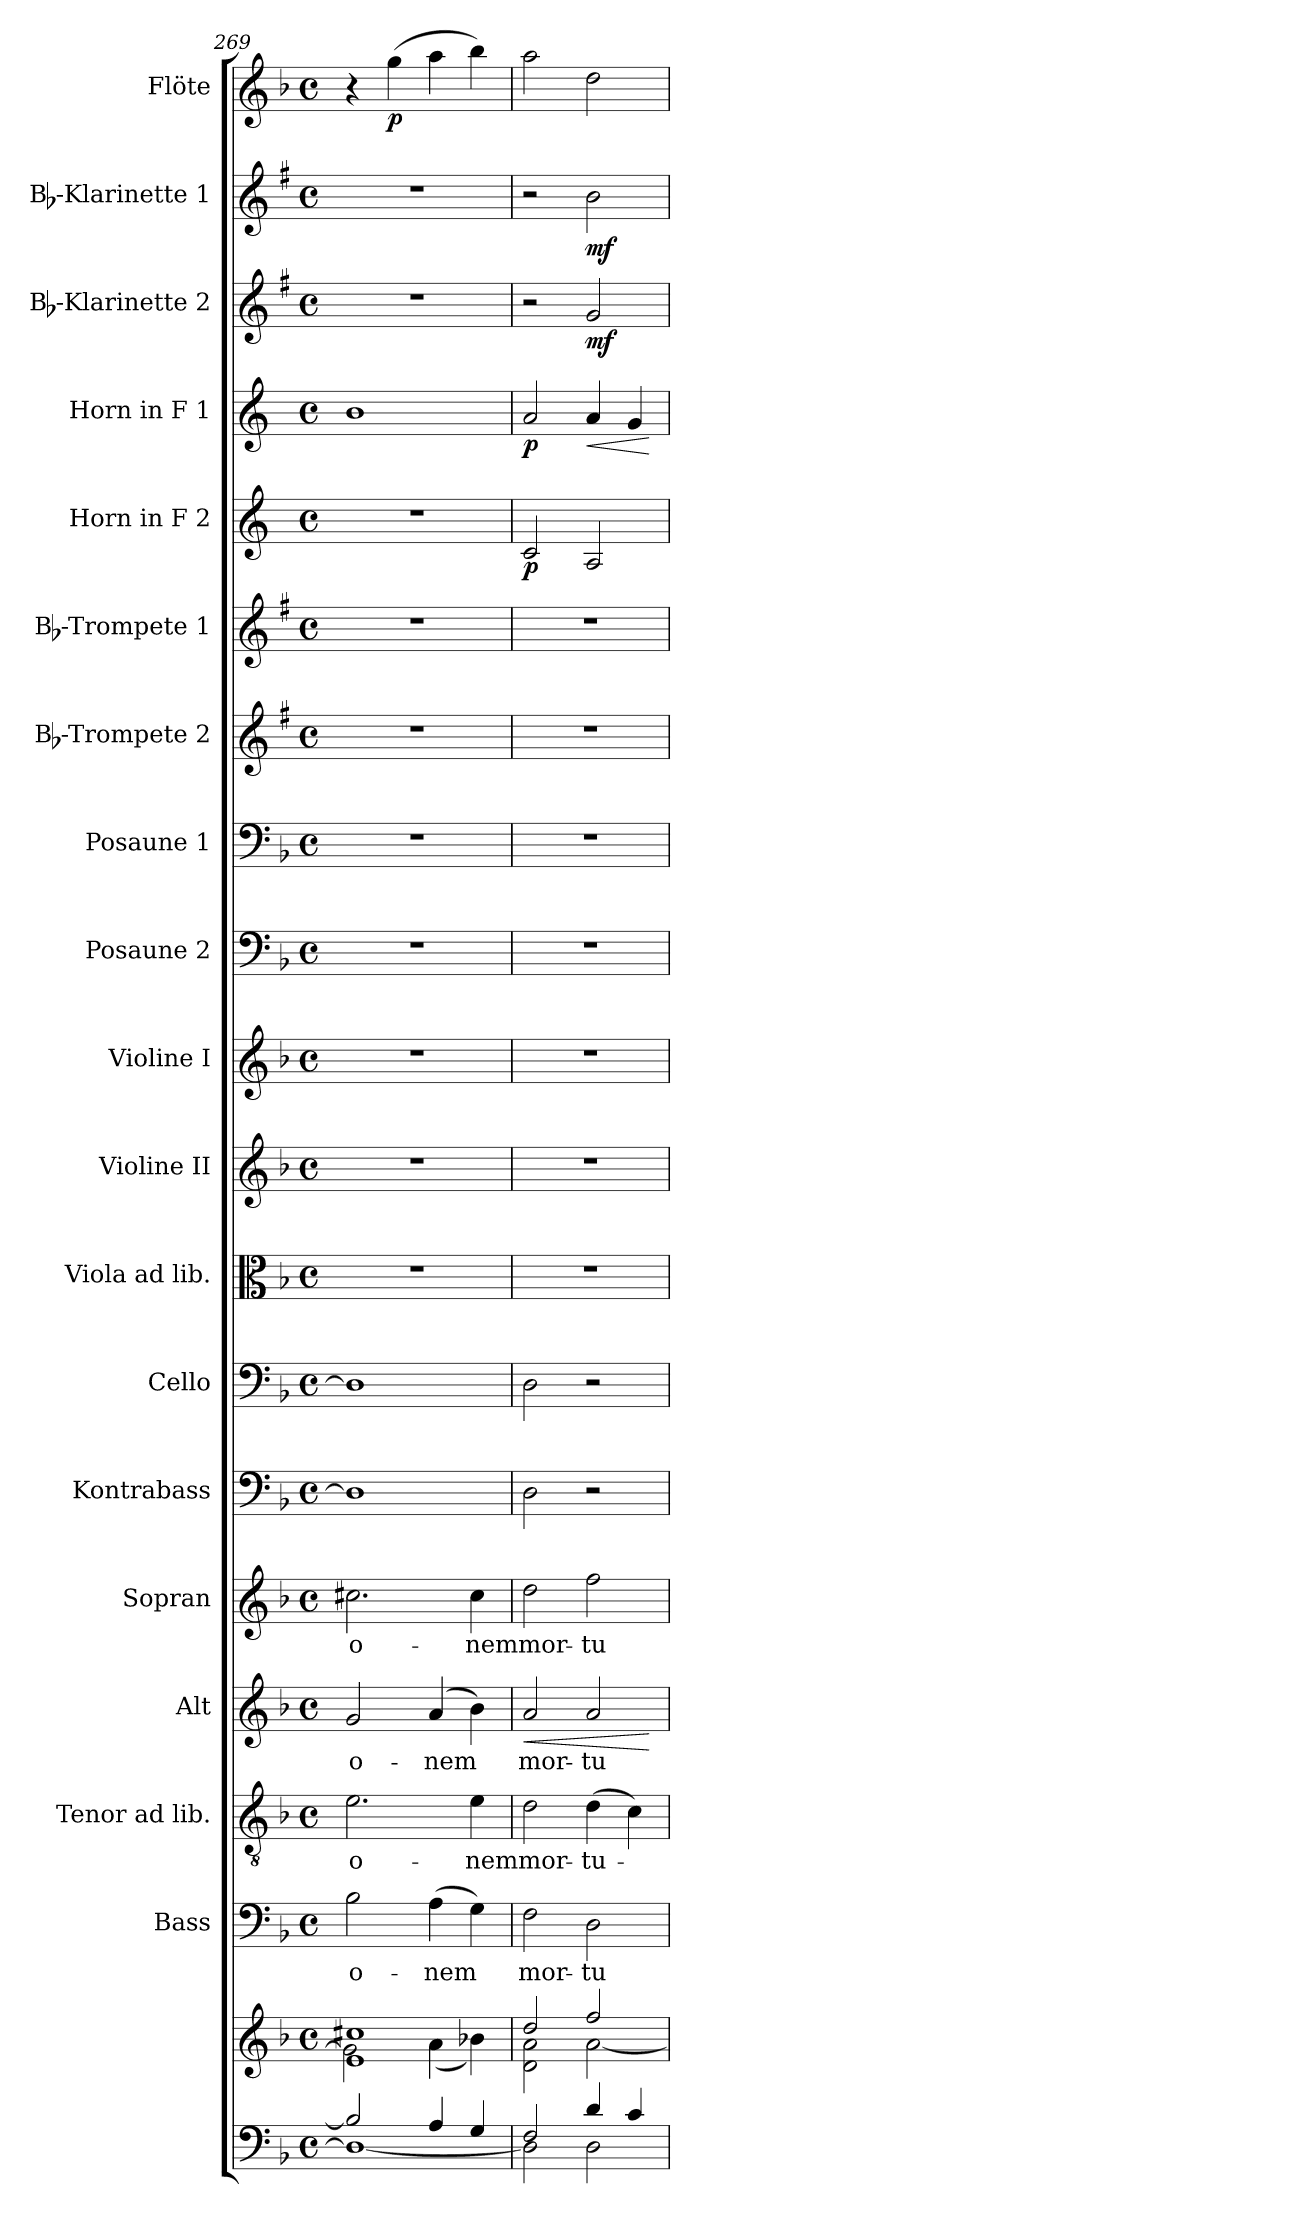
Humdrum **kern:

**kern	**kern	**kern	**text	**kern	**text	**kern	**text	**dynam	**kern	**text	**kern	**kern	**kern	**kern	**kern	**kern	**kern	**kern	**kern	**kern	**dynam	**kern	**dynam	**kern	**dynam	**kern	**dynam	**kern	**dynam
*part19	*part19	*part18	*part18	*part17	*part17	*part16	*part16	*part16	*part15	*part15	*part14	*part13	*part12	*part11	*part10	*part9	*part8	*part7	*part6	*part5	*part5	*part4	*part4	*part3	*part3	*part2	*part2	*part1	*part1
*staff20	*staff19	*staff18	*staff18	*staff17	*staff17	*staff16	*staff16	*staff16	*staff15	*staff15	*staff14	*staff13	*staff12	*staff11	*staff10	*staff9	*staff8	*staff7	*staff6	*staff5	*staff5	*staff4	*staff4	*staff3	*staff3	*staff2	*staff2	*staff1	*staff1
*	*	*I"Bass	*	*I"Tenor ad lib.	*	*I"Alt	*	*	*I"Sopran	*	*I"Kontrabass	*I"Cello	*I"Viola ad lib.	*I"Violine II	*I"Violine I	*I"Posaune 2	*I"Posaune 1	*I"Bb-Trompete 2	*I"Bb-Trompete 1	*I"Horn in F 2	*	*I"Horn in F 1	*	*I"Bb-Klarinette 2	*	*I"Bb-Klarinette 1	*	*I"Flöte	*
*	*	*I'B.	*	*I'T.	*	*I'A.	*	*	*I'S.	*	*I'Kb.	*	*I'Vla.	*I'Vl. II	*I'Vl. I	*I'Pos. 2	*I'Pos. 1	*I'Bb Trp. 2	*I'Bb Trp. 1	*	*	*	*	*I'Bb Kl. 2	*	*I'Bb Kl. 1	*	*I'Fl.	*
*clefF4	*clefG2	*clefF4	*	*clefGv2	*	*clefG2	*	*	*clefG2	*	*clefF4	*clefF4	*clefC3	*clefG2	*clefG2	*clefF4	*clefF4	*clefG2	*clefG2	*clefG2	*	*clefG2	*	*clefG2	*	*clefG2	*	*clefG2	*
*	*	*	*	*	*	*	*	*	*	*	*ITrd7c12	*	*	*	*	*	*	*ITrd1c2	*ITrd1c2	*ITrd4c7	*	*ITrd4c7	*	*ITrd1c2	*	*ITrd1c2	*	*	*
*k[b-]	*k[b-]	*k[b-]	*	*k[b-]	*	*k[b-]	*	*	*k[b-]	*	*k[b-]	*k[b-]	*k[b-]	*k[b-]	*k[b-]	*k[b-]	*k[b-]	*k[b-]	*k[b-]	*k[b-]	*	*k[b-]	*	*k[b-]	*	*k[b-]	*	*k[b-]	*
*F:	*F:	*F:	*	*F:	*	*F:	*	*	*F:	*	*F:	*F:	*F:	*F:	*F:	*F:	*F:	*F:	*F:	*F:	*	*F:	*	*F:	*	*F:	*	*F:	*
*M4/4	*M4/4	*M4/4	*	*M4/4	*	*M4/4	*	*	*M4/4	*	*M4/4	*M4/4	*M4/4	*M4/4	*M4/4	*M4/4	*M4/4	*M4/4	*M4/4	*M4/4	*	*M4/4	*	*M4/4	*	*M4/4	*	*M4/4	*
*met(c)	*met(c)	*met(c)	*	*met(c)	*	*met(c)	*	*	*met(c)	*	*met(c)	*met(c)	*met(c)	*met(c)	*met(c)	*met(c)	*met(c)	*met(c)	*met(c)	*met(c)	*	*met(c)	*	*met(c)	*	*met(c)	*	*met(c)	*
=269	=269	=269	=269	=269	=269	=269	=269	=269	=269	=269	=269	=269	=269	=269	=269	=269	=269	=269	=269	=269	=269	=269	=269	=269	=269	=269	=269	=269	=269
*^	*^	*	*	*	*	*	*	*	*	*	*	*	*	*	*	*	*	*	*	*	*	*	*	*	*	*	*	*	*
!	!	!	!	!	!LO:LY:b	!	!LO:LY:b	!	!LO:LY:b	!	!	!LO:LY:b	!	!	!	!	!	!	!	!	!	!	!	!	!	!	!	!	!	!	!
2B-/]	1D_	1e 1cc#X	2g\]	2B-\	-o-	2.e\	-o-	2g/	-o-	.	2.cc#X\	-o-	1DD]	1D]	1r	1r	1r	1r	1r	1r	1r	1r	.	1e	.	1r	.	1r	.	4r	.
!	!	!	!	!	!	!	!	!	!	!	!	!	!	!	!	!	!	!	!	!	!	!	!	!	!	!	!	!	!	!	!LO:DY:b
.	.	.	.	.	.	.	.	.	.	.	.	.	.	.	.	.	.	.	.	.	.	.	.	.	.	.	.	.	.	(>4gg\	p
!	!	!	!	!	!LO:LY:b	!	!	!	!LO:LY:b	!	!	!	!	!	!	!	!	!	!	!	!	!	!	!	!	!	!	!	!	!	!
4A/	.	.	(>4a\	(>4A\	-nem	.	.	(4a/	-nem	.	.	.	.	.	.	.	.	.	.	.	.	.	.	.	.	.	.	.	.	4aa\	.
!	!	!	!	!	!	!	!LO:LY:b	!	!	!	!	!LO:LY:b	!	!	!	!	!	!	!	!	!	!	!	!	!	!	!	!	!	!	!
4G/	.	.	4b-X\)	4G\)	.	4e\	-nem	4b-\)	.	.	4cc#\	-nem	.	.	.	.	.	.	.	.	.	.	.	.	.	.	.	.	.	4bb-\)	.
=270	=270	=270	=270	=270	=270	=270	=270	=270	=270	=270	=270	=270	=270	=270	=270	=270	=270	=270	=270	=270	=270	=270	=270	=270	=270	=270	=270	=270	=270	=270	=270
!	!	!	!	!	!LO:LY:b	!	!LO:LY:b	!	!LO:LY:b	!LO:HP:b	!	!LO:LY:b	!	!	!	!	!	!	!	!	!	!	!LO:DY:b	!	!LO:DY:b	!	!	!	!	!	!
2F/	2D\]	2dd/	2d\ 2a\	2F\	mor-	2d\	mor-	2a/	mor-	<	2dd\	mor-	2DD\	2D\	1r	1r	1r	1r	1r	1r	1r	2F/	p	2d/	p	2r	.	2r	.	2aa\	.
!	!	!	!	!	!LO:LY:b	!	!LO:LY:b	!	!LO:LY:b	!	!	!LO:LY:b	!	!	!	!	!	!	!	!	!	!	!	!	!LO:HP:b	!	!LO:DY:b	!	!LO:DY:b	!	!
4d/	2D\	2ff/	[<2a\	2D\	-tu-	(>4d\	-tu-	2a/	-tu-	.	2ff\	-tu-	2r	2r	.	.	.	.	.	.	.	2D/	.	4d/	<	2f/	mf	2a\	mf	2dd\	.
4c/	.	.	.	.	.	4c\)	.	.	.	.	.	.	.	.	.	.	.	.	.	.	.	.	.	4c/	.	.	.	.	.	.	.
*v	*v	*	*	*	*	*	*	*	*	*	*	*	*	*	*	*	*	*	*	*	*	*	*	*	*	*	*	*	*	*	*
*	*v	*v	*	*	*	*	*	*	*	*	*	*	*	*	*	*	*	*	*	*	*	*	*	*	*	*	*	*	*	*
.	.	.	.	.	.	.	.	[	.	.	.	.	.	.	.	.	.	.	.	.	.	.	[	.	.	.	.	.	.
=	=	=	=	=	=	=	=	=	=	=	=	=	=	=	=	=	=	=	=	=	=	=	=	=	=	=	=	=	=
*-	*-	*-	*-	*-	*-	*-	*-	*-	*-	*-	*-	*-	*-	*-	*-	*-	*-	*-	*-	*-	*-	*-	*-	*-	*-	*-	*-	*-	*-
